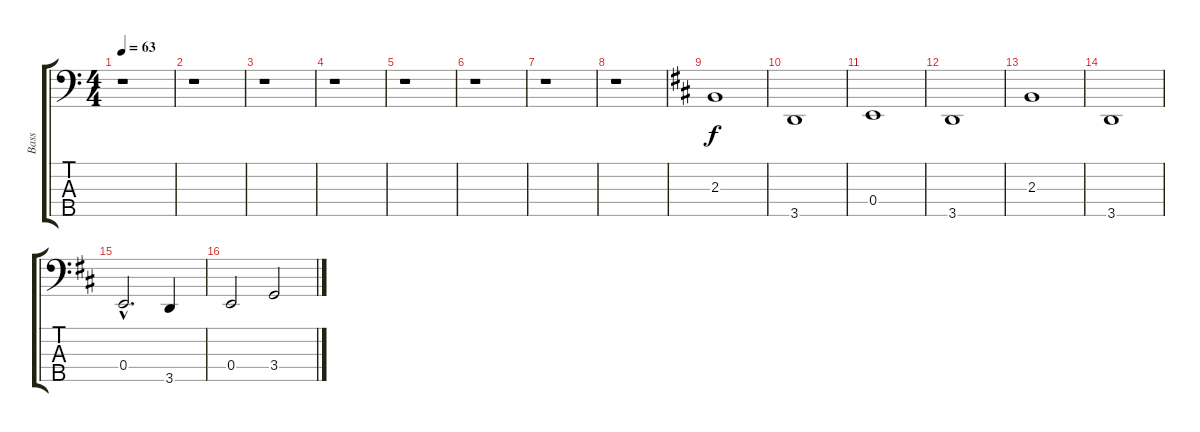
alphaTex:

\track ("Bass" "Bass") {instrument electricbassfinger}
\staff {score tabs}
\tuning (G2 D2 A1 E1 B0) {hide}
\ts (4 4)
\tempo 63
\clef f4
\ks c
r.1{dy f} |
r.1 |
r.1 |
r.1 |
r.1 |
r.1 |
r.1 |
r.1 |
\ks d
2.3.1{instrument synthbass2} |
3.5.1 |
0.4.1 |
3.5.1 |
2.3.1 |
3.5.1 |
0.4{hac}.2{d} 3.5.4 |
0.4.2 3.4.2
